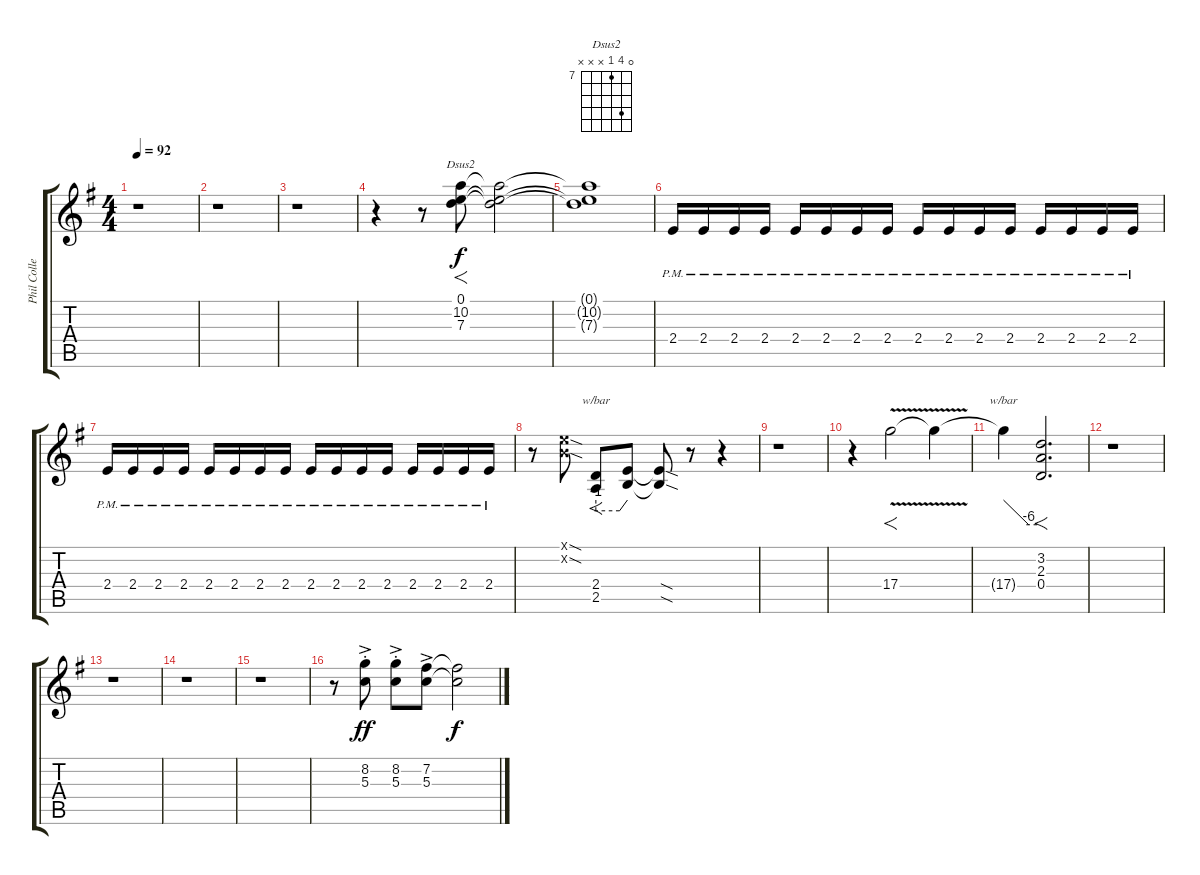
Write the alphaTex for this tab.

\track ("Phil Collen" "Phil Colle") {instrument distortionguitar}
\staff {score tabs}
\tuning (E4 B3 G3 D3 A2 E2) {hide}
\chord ("Dsus2" 0 10 7 x x x) {firstfret 7}
\ts (4 4)
\tempo 92
\clef g2
\ks eminor
r.1{dy f} |
r.1 |
r.1 |
r.4{instrument electricguitarclean} r.8 (0.1 10.2 7.3).8{f ch "Dsus2"} (0.1{t} 10.2{t} 7.3{t}).2 |
(0.1{t} 10.2{t} 7.3{t}).1 |
2.4{pm}.16{volume 0 instrument distortionguitar} 2.4{pm}.16{volume 14} 2.4{pm}.16 2.4{pm}.16 2.4{pm}.16 2.4{pm}.16 2.4{pm}.16 2.4{pm}.16 2.4{pm}.16 2.4{pm}.16 2.4{pm}.16 2.4{pm}.16 2.4{pm}.16 2.4{pm}.16 2.4{pm}.16 2.4{pm}.16 |
2.4{pm}.16 2.4{pm}.16 2.4{pm}.16 2.4{pm}.16 2.4{pm}.16 2.4{pm}.16 2.4{pm}.16 2.4{pm}.16 2.4{pm}.16 2.4{pm}.16 2.4{pm}.16 2.4{pm}.16 2.4{pm}.16 2.4{pm}.16 2.4{pm}.16 2.4{pm}.16 |
r.8 (0.1{sod x} 0.2{sod x}).8 (2.4 2.5).8{f tbe (custom default 0 -4 45 -4 60 0)} (2.4{t} 2.5{t}).8 (2.4{sod t} 2.5{sod t}).8 r.8 r.4 |
r.1 |
r.4{instrument electricguitarclean} 17.4{v}.2{f} 17.4{t}.4 |
17.4{t}.4{tbe (custom default 0 0 45 -24 60 -24)} (3.2 2.3 0.4).2{f d} |
r.1 |
r.1 |
r.1 |
r.1 |
r.8{instrument distortionguitar} (8.2{ac st} 5.3{ac}).8{dy ff} (8.2{ac st} 5.3{ac}).8 (7.2{ac} 5.3{ac}).8 (7.2{t} 5.3{t}).2{dy f}
